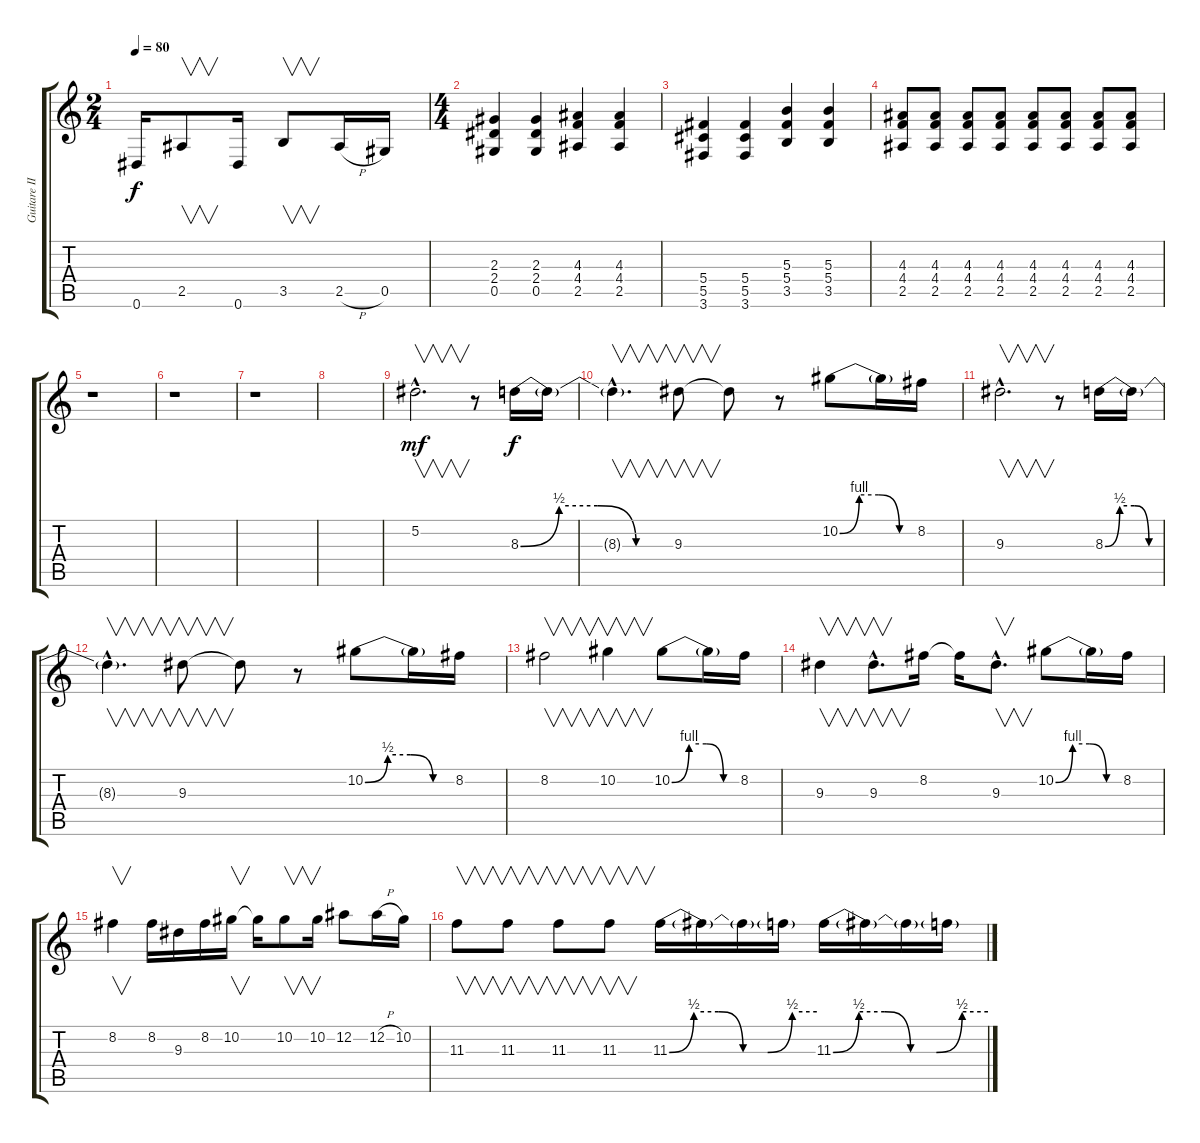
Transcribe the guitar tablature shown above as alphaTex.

\track ("Guitare II (Kirk)" "Guitare II") {instrument distortionguitar}
\staff {score tabs}
\tuning (Eb4 Bb3 Gb3 Db3 Ab2 Eb2) {hide}
\ts (2 4)
\tempo 80
\clef g2
\ks c
0.6.16{dy f} 2.5.8{v} 0.6.16 3.5.8{v} 2.5{h}.16 0.5.16 |
\ts (4 4)
(2.3 2.4 0.5).4 (2.3 2.4 0.5).4 (4.3 4.4 2.5).4 (4.3 4.4 2.5).4 |
(5.4 5.5 3.6).4 (5.4 5.5 3.6).4 (5.3 5.4 3.5).4 (5.3 5.4 3.5).4 |
(4.3 4.4 2.5).8 (4.3 4.4 2.5).8 (4.3 4.4 2.5).8 (4.3 4.4 2.5).8 (4.3 4.4 2.5).8 (4.3 4.4 2.5).8 (4.3 4.4 2.5).8 (4.3 4.4 2.5).8 |
r.1 |
r.1 |
r.1 |
|
5.2{hac}.2{v d dy mf} r.8 8.3{be (custom 0 0 15 2 30 2 45 0 60 0)}.16{dy f} 8.3{t}.16 |
8.3{hac t}.4{v d} 9.3.8{v} 9.3{t}.8 r.8 10.2{be (custom 0 0 15 4 30 4 46 0 60 0)}.8 10.2{t}.16 8.2.16 |
9.3{hac}.2{v d} r.8 8.3{be (custom 0 0 15 2 30 2 45 0 60 0)}.16 8.3{t}.16 |
8.3{hac t}.4{v d} 9.3.8{v} 9.3{t}.8 r.8 10.2{be (custom 0 0 15 2 30 2 45 0 60 0)}.8 10.2{t}.16 8.2.16 |
8.2.2{v} 10.2.4{v} 10.2{be (custom 0 0 15 4 30 4 45 0 60 0)}.8 10.2{t}.16 8.2.16 |
9.3.4{v} 9.3{hac}.8{v d} 8.2.16 8.2{t}.16 9.3{hac}.8{v d} 10.2{be (custom 0 0 15 4 30 4 45 0 60 0)}.8 10.2{t}.16 8.2.16 |
8.2.4{v} 8.2.16 9.3.16 8.2.16 10.2.16{v} 10.2{t}.16 10.2.8{v} 10.2.16{v} 12.2.8 12.2{h}.16 10.2.16 |
11.3.8{v} 11.3.8{v} 11.3.8{v} 11.3.8{v} 11.3{be (custom 0 0 10 2 20 2 30 0 40 0 50 2 60 2)}.16 11.3{t}.16 11.3{t}.16 11.3{t}.16 11.3{be (custom 0 0 10 2 20 2 30 0 40 0 50 2 60 2)}.16 11.3{t}.16 11.3{t}.16 11.3{t}.16
